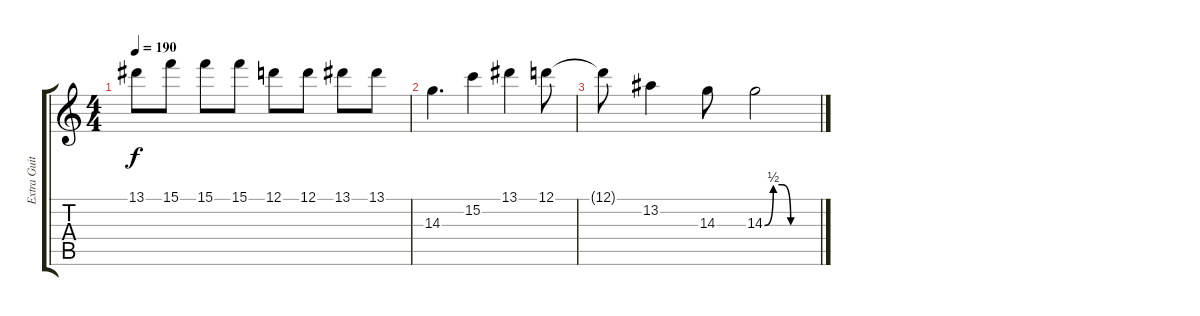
\track ("Extra Guitar" "Extra Guit") {instrument distortionguitar}
\staff {score tabs}
\tuning (D4 A3 F3 C3 G2 C2) {hide}
\ts (4 4)
\tempo 190
\clef g2
\ks c
13.1.8{dy f} 15.1.8 15.1.8 15.1.8 12.1.8 12.1.8 13.1.8 13.1.8 |
14.3.4{d} 15.2.4 13.1.4 12.1.8 |
12.1{t}.8 13.2.4 14.3.8 14.3{be (custom 0 0 10 2 20 2 30 0 60 0)}.2
